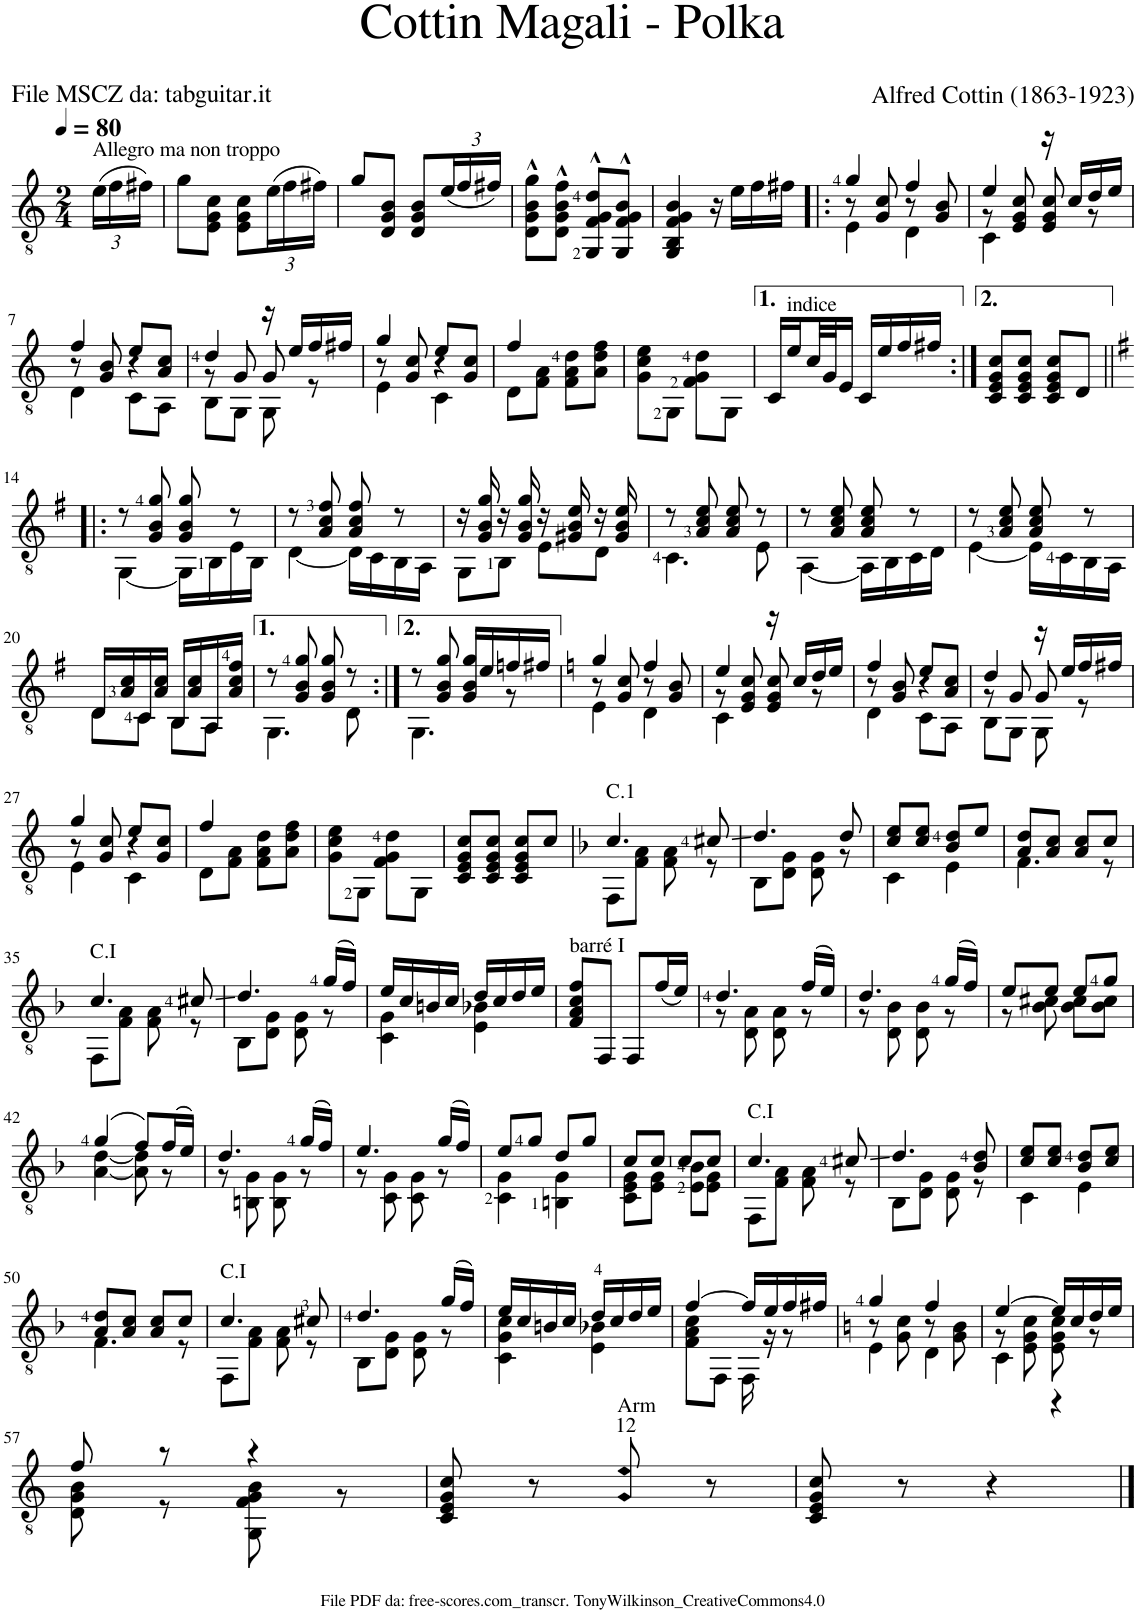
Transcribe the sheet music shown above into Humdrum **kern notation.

**kern
*part1
*staff1
*I"Guitar
*I'Guit.
*clefGv2
*k[]
*M2/4
*MM80
*Xbrackettup
=
!LO:TX:a:t=Allegro ma non troppo
(24e\LL
24f\
24f#X\JJ)
=1
8g\L
8E\ 8G\ 8c\J
8E\ 8G\ 8c\L
(24e\L
24f\
24f#X\JJ)
=2
8g/L
8D/ 8G/ 8B/J
8D/ 8G/ 8B/L
(24e/L
24f/
24f#X/JJ)
=3
8D\^^ 8G\^^ 8B\^^ 8g\^^L
8D\^^ 8G\^^ 8B\^^ 8f\^^J
8GG/^^ 8F/^^ 8G/^^ 8d/^^L
8GG/^^ 8F/^^ 8G/^^ 8B/^^J
=4
4GG/ 4BB/ 4F/ 4G/ 4B/
16r
16e\LL
16f\
16f#X\JJ
=5!|:
*^
*	*^
4g/	8r	4E\
.	8G/ 8c/	.
4f/	8r	4D\
.	8G/ 8B/	.
=6	=6	=6
4e/	8r	4C\
.	8E/ 8G/ 8c/	.
16r	8E/ 8G/ 8c/	4ryy
16c/LL	.	.
16d/	8r	.
16e/JJ	.	.
!!LO:LB:g=z	!!	!!
=7	=7	=7
4f/	8r	4D\
.	8G/ 8B/	.
8e/L	4r	8C\L
8A/ 8c/J	.	8AA\J
=8	=8	=8
4d/	8r	8BB\L
.	8G/	8GG\J
16r	8G/	8GG\
16e/LL	.	.
16f/	8ryy	8r
16f#X/JJ	.	.
=9	=9	=9
4g/	8r	4E\
.	8G/ 8c/	.
8e/L	4r	4C\
8G/ 8c/J	.	.
*	*v	*v
=10	=10
4f/	8D\L
.	8F\ 8A\J
8F\ 8A\ 8d\L	4ryy
8A\ 8d\ 8f\J	.
*v	*v
=11
8G\ 8c\ 8e\L
8GG\J
8F\ 8G\ 8d\L
8GG\J
=12
16C/LL
!LO:TX:a:t=indice
16e/
32c/L
32G/J
16E/JJ
16C/LL
16e/
16f/
16f#X/JJ
=13:|!
8C/ 8E/ 8G/ 8c/L
8C/ 8E/ 8G/ 8c/J
8C/ 8E/ 8G/ 8c/L
8D/J
!!LO:LB:g=z
=14!|:
*k[f#]
*^
8r	[4GG\
8G/ 8B/ 8g/	.
8G/ 8B/ 8g/	16GG\LL]
.	16BB\
8r	16E\
.	16BB\JJ
=15	=15
8r	[4D\
8A/ 8c/ 8f#/	.
8A/ 8c/ 8f#/	16D\LL]
.	16C\
8r	16BB\
.	16AA\JJ
=16	=16
16r	8GG\L
16G/ 16B/ 16g/	.
16r	8BB\J
16G/ 16B/ 16g/	.
16r	8E\L
16G#X/ 16B/ 16e/	.
16r	8D\J
16G#/ 16B/ 16e/	.
=17	=17
8r	4.C\
8A/ 8c/ 8e/	.
8A/ 8c/ 8e/	.
8r	8E\
=18	=18
8r	[4AA\
8A/ 8c/ 8e/	.
8A/ 8c/ 8e/	16AA\LL]
.	16BB\
8r	16C\
.	16D\JJ
=19	=19
8r	[4E\
8A/ 8c/ 8e/	.
8A/ 8c/ 8e/	16E\LL]
.	16C\
8r	16BB\
.	16AA\JJ
!!LO:LB:g=z	!!
=20	=20
16D/LL	8D\L
16A/ 16c/	.
16C/	8C\J
16A/ 16c/JJ	.
16BB/LL	8BB\L
16A/ 16c/	.
16AA/	8AA\J
16A/ 16c/ 16f#/JJ	.
=21	=21
8r	4.GG\
8G/ 8B/ 8g/	.
8G/ 8B/ 8g/	.
8r	8D\
=22:|!	=22:|!
8r	4.GG\
8G/ 8B/ 8g/	.
16G/ 16B/ 16g/LL	.
16e/	.
16fn/	8r
16f#X/JJ	.
*v	*v
=23
*k[]
*^
*	*^
4g/	8r	4E\
.	8G/ 8c/	.
4f/	8r	4D\
.	8G/ 8B/	.
=24	=24	=24
4e/	8r	4C\
.	8E/ 8G/ 8c/	.
16r	8E/ 8G/ 8c/	4ryy
16c/LL	.	.
16d/	8r	.
16e/JJ	.	.
=25	=25	=25
4f/	8r	4D\
.	8G/ 8B/	.
8e/L	4r	8C\L
8A/ 8c/J	.	8AA\J
=26	=26	=26
4d/	8r	8BB\L
.	8G/	8GG\J
16r	8G/	8GG\
16e/LL	.	.
16f/	8ryy	8r
16f#X/JJ	.	.
!!LO:LB:g=z	!!	!!
=27	=27	=27
4g/	8r	4E\
.	8G/ 8c/	.
8e/L	4r	4C\
8G/ 8c/J	.	.
*	*v	*v
=28	=28
4f/	8D\L
.	8F\ 8A\J
8F\ 8A\ 8d\L	4ryy
8A\ 8d\ 8f\J	.
*v	*v
=29
8G\ 8c\ 8e\L
8GG\J
8F\ 8G\ 8d\L
8GG\J
=30
8C/ 8E/ 8G/ 8c/L
8C/ 8E/ 8G/ 8c/J
8C/ 8E/ 8G/ 8c/L
8c/J
=31
*k[b-]
*^
!LO:TX:a:t=C.1	!
4.c/	8FF\L
.	8F\ 8A\J
.	8F\ 8A\
8c#X/	8r
=32	=32
4.d/	8BB-\L
.	8D\ 8G\J
.	8D\ 8G\
8d/	8r
=33	=33
8c/ 8e/L	4C\
8c/ 8e/J	.
8B-/ 8d/L	4E\
8e/J	.
=34	=34
8A/ 8d/L	4.F\
8A/ 8c/J	.
8A/ 8c/L	.
8c/J	8r
!!LO:LB:g=z	!!
=35	=35
!LO:TX:a:t=C.I	!
4.c/	8FF\L
.	8F\ 8A\J
.	8F\ 8A\
8c#X/	8r
=36	=36
4.d/	8BB-\L
.	8D\ 8G\J
.	8D\ 8G\
(16g/LL	8r
16f/JJ)	.
=37	=37
16e/LL	4C\ 4G\
16c/	.
16Bn/	.
16c/JJ	.
16d/LL	4E\ 4B-X\
16c/	.
16d/	.
16e/JJ	.
*v	*v
=38
!LO:TX:a:t=barré I
8F/ 8A/ 8c/ 8f/L
8FF/J
8FF/L
(16f/L
16e/JJ)
=39
*^
4.d/	8r
.	8D\ 8A\
.	8D\ 8A\
(16f/LL	8r
16e/JJ)	.
=40	=40
4.d/	8r
.	8D\ 8B-\
.	8D\ 8B-\
(16g/LL	8r
16f/JJ)	.
=41	=41
8e/L	8r
8e/J	8B-\ 8c#X\
8e/L	8B-\ 8c#\L
8g/J	8B-\ 8c#\J
!!LO:LB:g=z	!!
=42	=42
(4g/	[4A\ [4d\
8f/L)	8A\] 8d\]
(16f/L	8r
16e/JJ)	.
=43	=43
4.d/	8r
.	8BBn\ 8G\
.	8BB\ 8G\
(16g/LL	8r
16f/JJ)	.
=44	=44
4.e/	8r
.	8C\ 8G\
.	8C\ 8G\
(16g/LL	8r
16f/JJ)	.
=45	=45
8e/L	4C\ 4G\
8g/J	.
8d/L	4BBn\ 4G\
8g/J	.
=46	=46
8c/L	8C\ 8E\ 8G\L
8c/J	8E\ 8G\J
8c/L	8E\ 8B-\L
8c/J	8E\ 8G\J
=47	=47
!LO:TX:a:t=C.I	!
4.c/	8FF\L
.	8F\ 8A\J
.	8F\ 8A\
8c#X/	8r
=48	=48
4.d/	8BB-\L
.	8D\ 8G\J
.	8D\ 8G\
8B-/ 8d/	8r
=49	=49
8c/ 8e/L	4C\
8c/ 8e/J	.
8B-/ 8d/L	4E\
8c/ 8e/J	.
!!LO:LB:g=z	!!
=50	=50
8A/ 8d/L	4.F\
8A/ 8c/J	.
8A/ 8c/L	.
8c/J	8r
=51	=51
!LO:TX:a:t=C.I	!
4.c/	8FF\L
.	8F\ 8A\J
.	8F\ 8A\
8c#X/	8r
=52	=52
4.d/	8BB-\L
.	8D\ 8G\J
.	8D\ 8G\
(16g/LL	8r
16f/JJ)	.
=53	=53
16e/LL	4C\ 4G\ 4c\
16c/	.
16Bn/	.
16c/JJ	.
16d/LL	4E\ 4B-X\
16c/	.
16d/	.
16e/JJ	.
=54	=54
[4f/	8F\ 8A\ 8c\L
.	8FF\J
16f/LL]	16FF\
16e/	16r
16f/	8r
16f#X/JJ	.
*v	*v
=55
*k[]
*^
*	*^
4g/	8r	4E\
.	8G\ 8c\	.
4f/	8r	4D\
.	8G\ 8B\	.
=56	=56	=56
[4e/	8r	4C\
.	8E\ 8G\ 8c\	.
16e/LL]	8E\ 8G\ 8c\	4r
16c/	.	.
16d/	8r	.
16e/JJ	.	.
*	*v	*v
!!LO:LB:g=z
=57	=57
8f/	8D\ 8G\ 8B\
8r	8r
4r	8GG\ 8F\ 8G\ 8B\
.	8r
*v	*v
=58
8C/ 8E/ 8G/ 8c/
8r
!LO:TX:a:t=12
!LO:TX:a:t=Arm
8G/ 8e/
8r
=59
8C/ 8E/ 8G/ 8c/
8r
4r
==
*-
